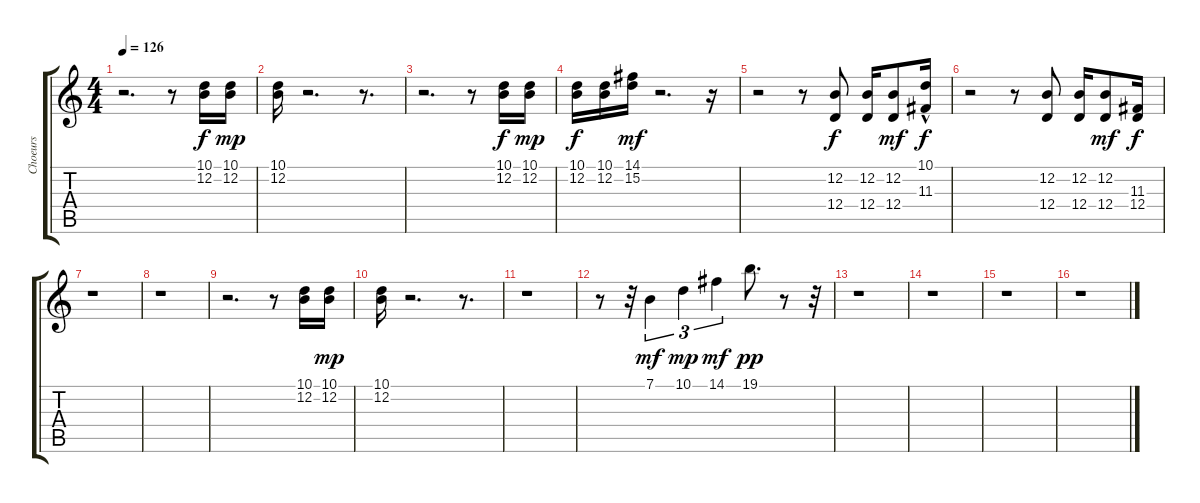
\track ("Choeurs" "Choeurs") {instrument voiceoohs}
\staff {score tabs}
\tuning (E4 B3 G3 D3 A2 E2) {hide}
\ts (4 4)
\tempo 126
\clef g2
\ks c
r.2{d dy mf} r.8 (10.1 12.2).16{dy f} (10.1 12.2).16{dy mp} |
(10.1 12.2).16 r.2{d} r.8{d} |
r.2{d} r.8 (10.1 12.2).16{dy f} (10.1 12.2).16{dy mp} |
(10.1 12.2).16{dy f} (10.1 12.2).16 (14.1 15.2).16{dy mf} r.2{d} r.16 |
r.2 r.8 (12.2 12.4).8{dy f} (12.2 12.4).16 (12.2 12.4).8{dy mf} (10.1 11.3{hac}).16{dy f} |
r.2 r.8 (12.2 12.4).8 (12.2 12.4).16 (12.2 12.4).8{dy mf} (11.3 12.4).16{dy f} |
r.1 |
r.1 |
r.2{d} r.8 (10.1 12.2).16 (10.1 12.2).16{dy mp} |
(10.1 12.2).16 r.2{d} r.8{d} |
r.1 |
r.8 r.32 7.1.4{tu (3 2) dy mf} 10.1.4{tu (3 2) dy mp} 14.1.4{tu (3 2) dy mf} 19.1.8{d dy pp} r.8 r.32 |
r.1 |
r.1 |
r.1 |
r.1
